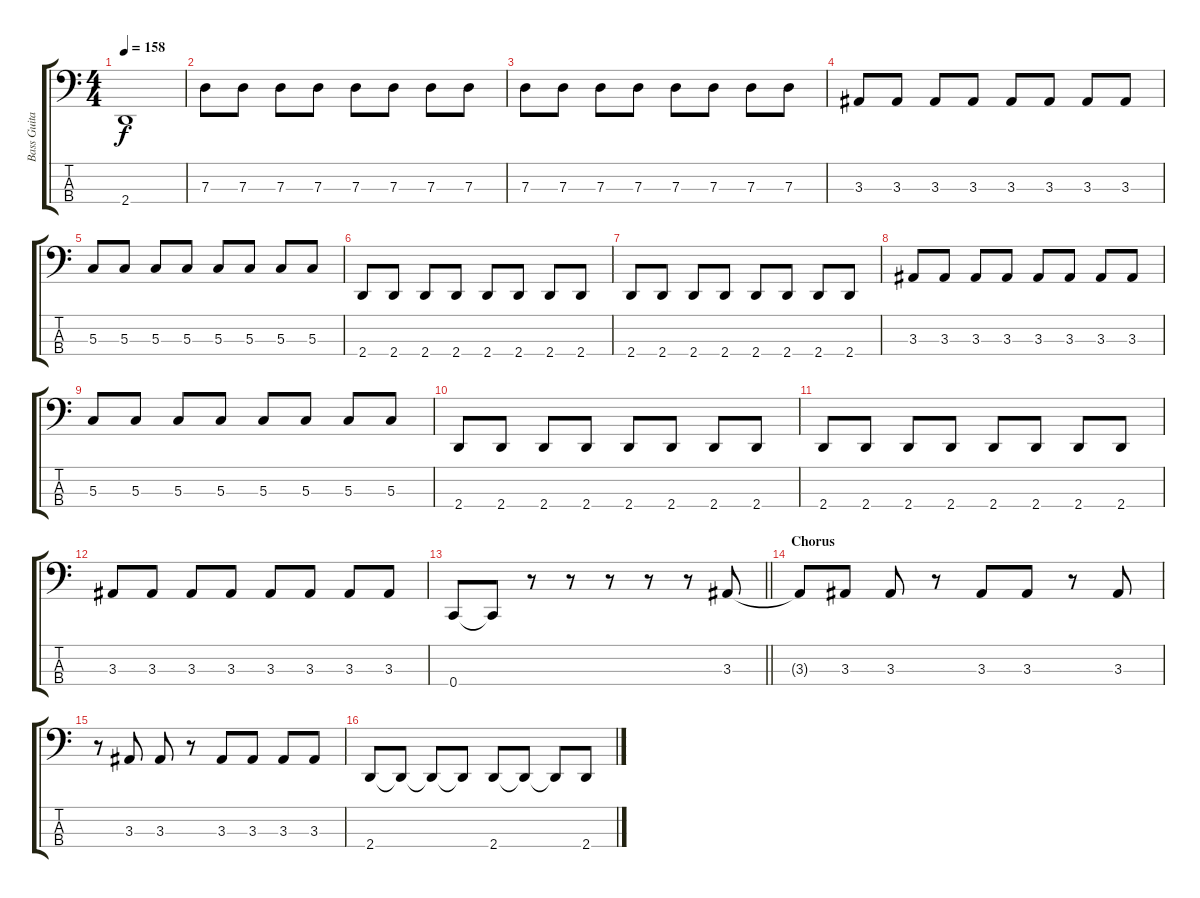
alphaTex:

\track ("Bass Guitar" "Bass Guita") {instrument electricbassfinger}
\staff {score tabs}
\tuning (F2 C2 G1 C1) {hide}
\ts (4 4)
\tempo 158
\clef f4
\ks c
2.4{t}.1{dy f} |
7.3.8 7.3.8 7.3.8 7.3.8 7.3.8 7.3.8 7.3.8 7.3.8 |
7.3.8 7.3.8 7.3.8 7.3.8 7.3.8 7.3.8 7.3.8 7.3.8 |
3.3.8 3.3.8 3.3.8 3.3.8 3.3.8 3.3.8 3.3.8 3.3.8 |
5.3.8 5.3.8 5.3.8 5.3.8 5.3.8 5.3.8 5.3.8 5.3.8 |
2.4.8 2.4.8 2.4.8 2.4.8 2.4.8 2.4.8 2.4.8 2.4.8 |
2.4.8 2.4.8 2.4.8 2.4.8 2.4.8 2.4.8 2.4.8 2.4.8 |
3.3.8 3.3.8 3.3.8 3.3.8 3.3.8 3.3.8 3.3.8 3.3.8 |
5.3.8 5.3.8 5.3.8 5.3.8 5.3.8 5.3.8 5.3.8 5.3.8 |
2.4.8 2.4.8 2.4.8 2.4.8 2.4.8 2.4.8 2.4.8 2.4.8 |
2.4.8 2.4.8 2.4.8 2.4.8 2.4.8 2.4.8 2.4.8 2.4.8 |
3.3.8 3.3.8 3.3.8 3.3.8 3.3.8 3.3.8 3.3.8 3.3.8 |
\barLineRight lightlight
0.4.8 0.4{t}.8 r.8 r.8 r.8 r.8 r.8 3.3.8 |
\section ("" "Chorus")
3.3{t}.8 3.3.8 3.3.8 r.8 3.3.8 3.3.8 r.8 3.3.8 |
r.8 3.3.8 3.3.8 r.8 3.3.8 3.3.8 3.3.8 3.3.8 |
2.4.8 2.4{t}.8 2.4{t}.8 2.4{t}.8 2.4.8 2.4{t}.8 2.4{t}.8 2.4.8
